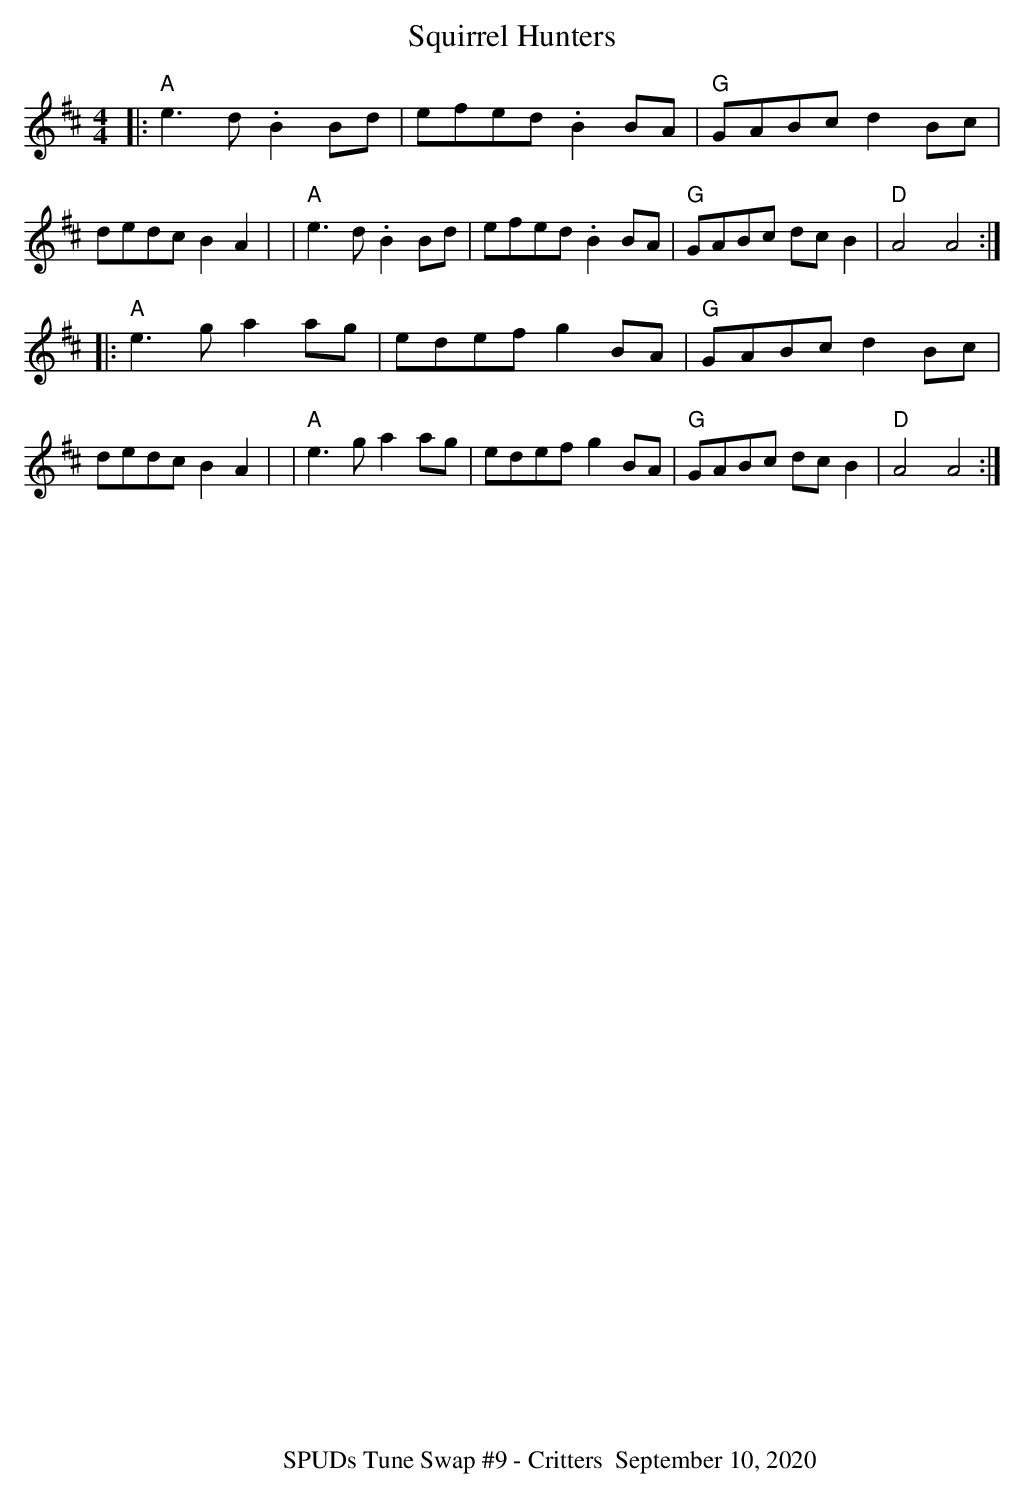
X:1
T:Squirrel Hunters
M:4/4
L:1/8
K:Amix
|:"A"e3d .B2 Bd|efed .B2 BA|"G"GABc d2 Bc|dedc B2A2|\
|"A"e3d .B2 Bd|efed .B2 BA|"G"GABc dcB2|"D"A4A4 :|
|:"A"e3ga2 ag|edef g2 BA|"G"GABcd2 Bc|dedc B2 A2|\
|"A"e3ga2 ag|edef g2 BA|"G"GABc dcB2|"D"A4A4:|
